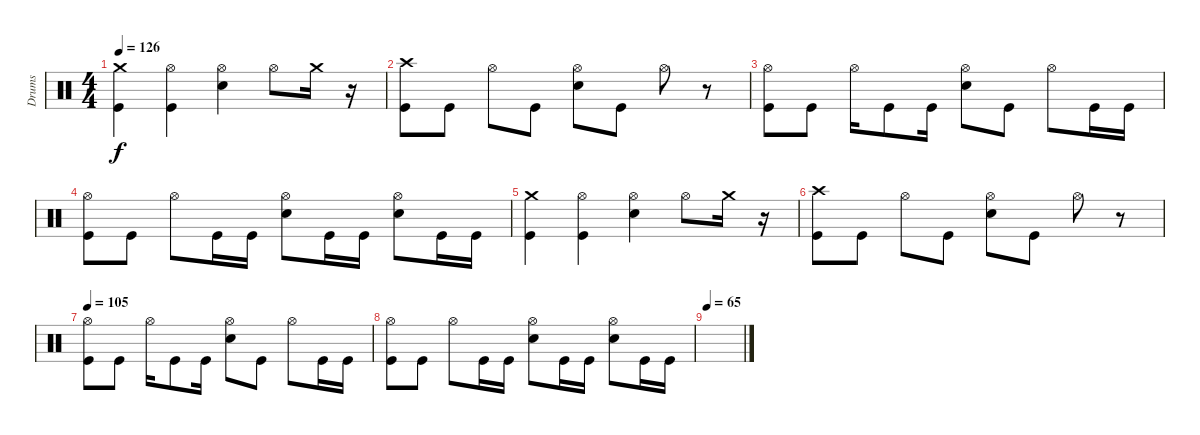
\track ("Drums" "Drums") {instrument percussion}
\staff {score}
\articulation defaults
\ts (4 4)
\tempo 126
\clef neutral
\ks c
("Crash medium (hit)" "Kick (hit)").4{dy f} ("Hi-Hat (open)" "Kick (hit)").4 ("Hi-Hat (open)" "Electric Snare (hit)").4 "Hi-Hat (open)".8 "Crash medium (hit)".16 r.16 |
("Crash high (hit)" "Kick (hit)").8 "Kick (hit)".8 "Hi-Hat (open)".8 "Kick (hit)".8 ("Hi-Hat (open)" "Electric Snare (hit)").8 "Kick (hit)".8 "Hi-Hat (open)".8 r.8 |
("Hi-Hat (open)" "Kick (hit)").8 "Kick (hit)".8 "Hi-Hat (open)".16 "Kick (hit)".8 "Kick (hit)".16 ("Hi-Hat (open)" "Electric Snare (hit)").8 "Kick (hit)".8 "Hi-Hat (open)".8 "Kick (hit)".16 "Kick (hit)".16 |
("Hi-Hat (open)" "Kick (hit)").8 "Kick (hit)".8 "Hi-Hat (open)".8 "Kick (hit)".16 "Kick (hit)".16 ("Hi-Hat (open)" "Electric Snare (hit)").8 "Kick (hit)".16 "Kick (hit)".16 ("Electric Snare (hit)" "Hi-Hat (open)").8 "Kick (hit)".16 "Kick (hit)".16 |
("Crash medium (hit)" "Kick (hit)").4 ("Hi-Hat (open)" "Kick (hit)").4 ("Hi-Hat (open)" "Electric Snare (hit)").4 "Hi-Hat (open)".8 "Crash medium (hit)".16 r.16 |
("Crash high (hit)" "Kick (hit)").8 "Kick (hit)".8 "Hi-Hat (open)".8 "Kick (hit)".8 ("Hi-Hat (open)" "Electric Snare (hit)").8 "Kick (hit)".8 "Hi-Hat (open)".8 r.8 |
\tempo 105
("Hi-Hat (open)" "Kick (hit)").8 "Kick (hit)".8 "Hi-Hat (open)".16 "Kick (hit)".8 "Kick (hit)".16 ("Hi-Hat (open)" "Electric Snare (hit)").8 "Kick (hit)".8 "Hi-Hat (open)".8 "Kick (hit)".16 "Kick (hit)".16 |
("Hi-Hat (open)" "Kick (hit)").8 "Kick (hit)".8 "Hi-Hat (open)".8 "Kick (hit)".16 "Kick (hit)".16 ("Hi-Hat (open)" "Electric Snare (hit)").8 "Kick (hit)".16 "Kick (hit)".16 ("Electric Snare (hit)" "Hi-Hat (open)").8 "Kick (hit)".16 "Kick (hit)".16 |
\tempo 65
